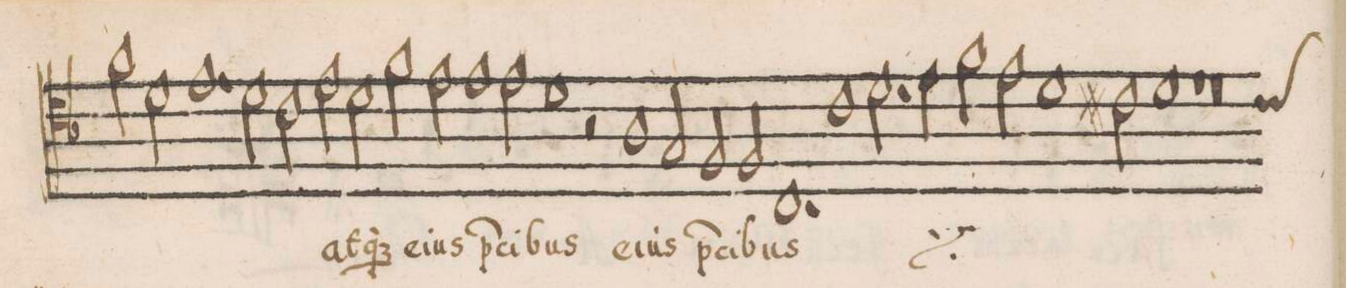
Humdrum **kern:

**kern	**text
*I"ALTVS	*
*clefC4	*
*k[b-]	*
*met(C)	*
*M2/1	*
2f\	-ſte
2d\	nos
=29-	=29-
1.eny	e-
2d\	-xau-
=30-	=30-
2c\	-di
*	*Xij
2e\	at-
2d\	-q(ue)
2f\	e-
=31-	=31-
2e\	-ius
1e	p(re)-
2e\	-ci-
=32-	=32-
1d	-bus
2r	.
1A\	e-
=33-	=33-
2G/	-ius
2F/	p(re)-
2F/	-ci-
=34-	=34-
1.C	-bus
*	*ij
1c\	e-
=35-	=35-
2.d\	-ius
4e\	.
2f\	p(re)-
=36-	=36-
2e\	.
1d	.
2c#X\	-ci-
=37-	=37-
1d	-bus
*	*Xij
1r	.
=38-	=38-
*custos:c	*
0r	.
=39-	=39-
*-	*-
